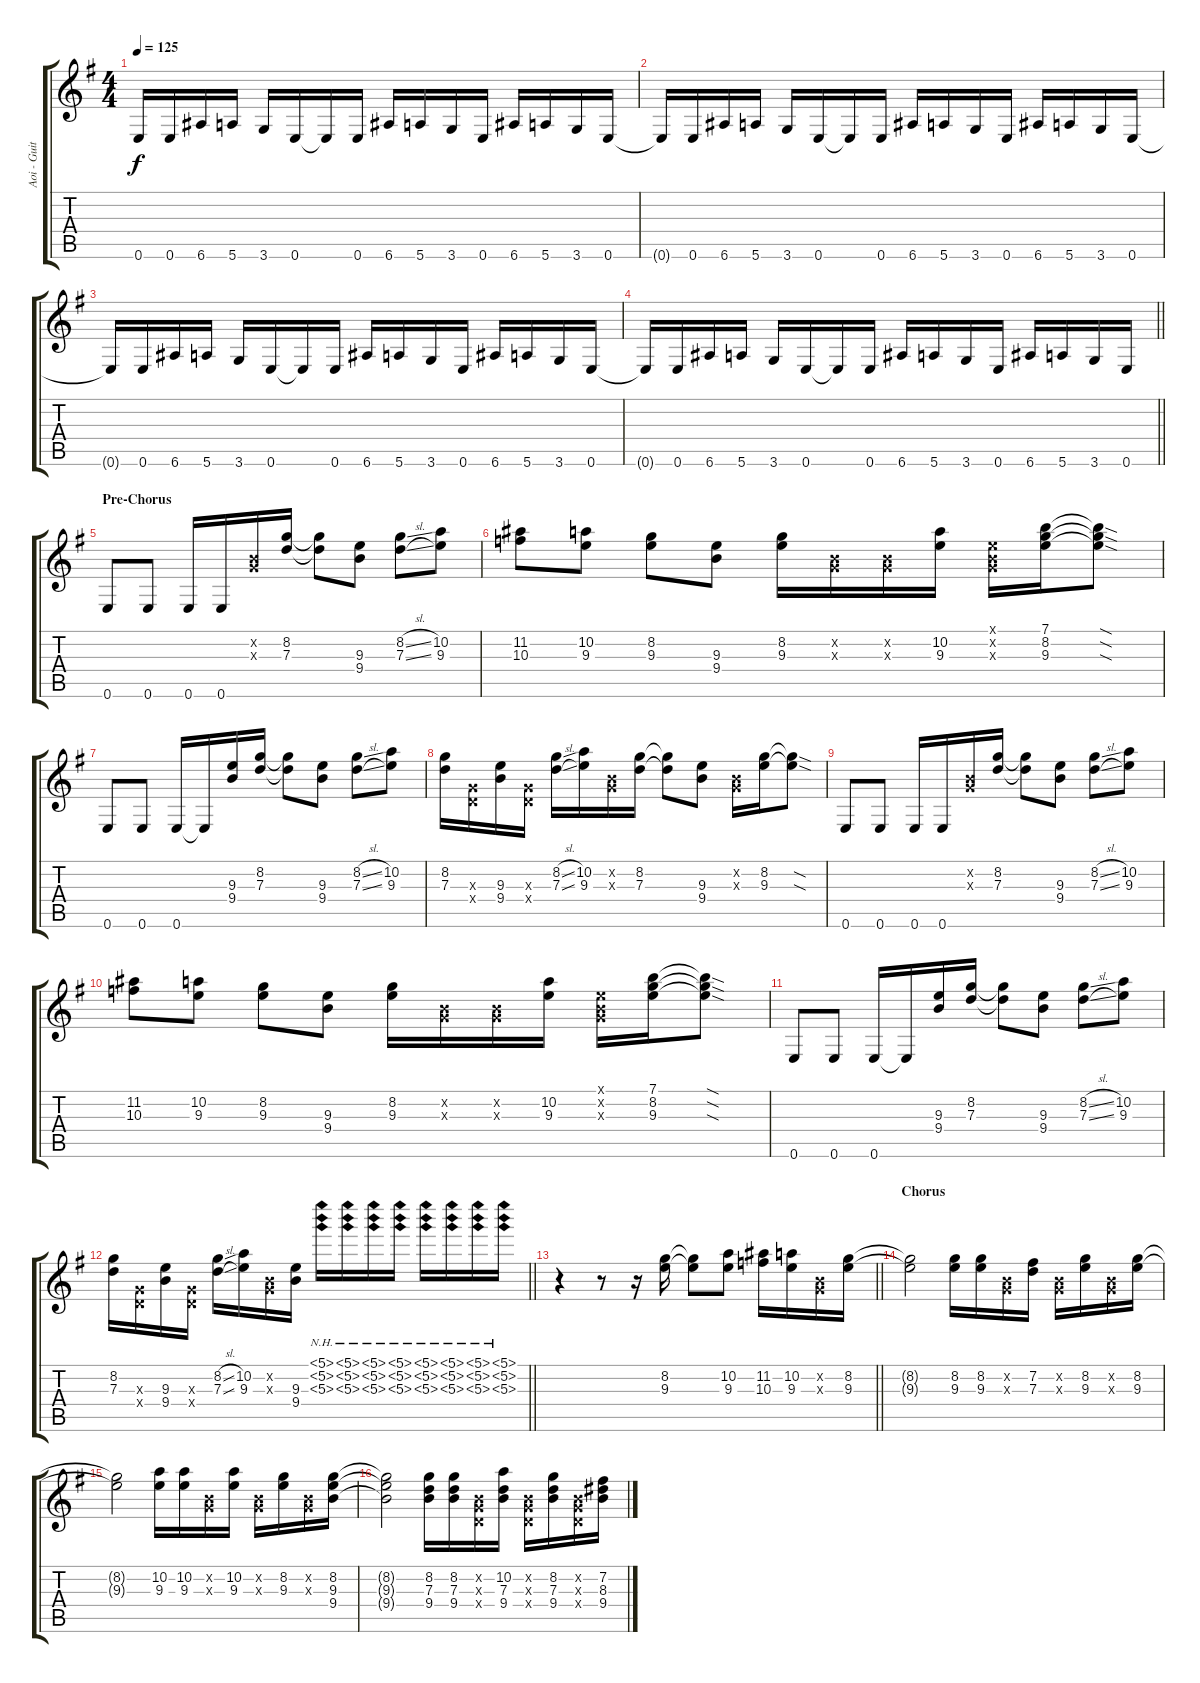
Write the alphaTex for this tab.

\track ("Aoi - Guitar 2" "Aoi - Guit") {instrument overdrivenguitar}
\staff {score tabs}
\tuning (E4 B3 G3 D3 A2 E2) {hide}
\ts (4 4)
\tempo 125
\clef g2
\ks eminor
0.6{t}.16{dy f} 0.6.16 6.6.16 5.6.16 3.6.16 0.6.16 0.6{t}.16 0.6.16 6.6.16 5.6.16 3.6.16 0.6.16 6.6.16 5.6.16 3.6.16 0.6.16 |
0.6{t}.16 0.6.16 6.6.16 5.6.16 3.6.16 0.6.16 0.6{t}.16 0.6.16 6.6.16 5.6.16 3.6.16 0.6.16 6.6.16 5.6.16 3.6.16 0.6.16 |
0.6{t}.16 0.6.16 6.6.16 5.6.16 3.6.16 0.6.16 0.6{t}.16 0.6.16 6.6.16 5.6.16 3.6.16 0.6.16 6.6.16 5.6.16 3.6.16 0.6.16 |
\barLineRight lightlight
0.6{t}.16 0.6.16 6.6.16 5.6.16 3.6.16 0.6.16 0.6{t}.16 0.6.16 6.6.16 5.6.16 3.6.16 0.6.16 6.6.16 5.6.16 3.6.16 0.6.16 |
\section ("" "Pre-Chorus")
0.6.8 0.6.8 0.6.16 0.6.16 (0.2{x} 0.3{x}).16 (8.2 7.3).16 (8.2{t} 7.3{t}).8 (9.3 9.4).8 (8.2{sl} 7.3{sl}).8 (10.2 9.3).8 |
(11.2 10.3).8 (10.2 9.3).8 (8.2 9.3).8 (9.3 9.4).8 (8.2 9.3).16 (0.2{x} 0.3{x}).16 (0.2{x} 0.3{x}).16 (10.2 9.3).16 (0.1{x} 0.2{x} 0.3{x}).16 (7.1 8.2 9.3).16 (7.1{sod t} 8.2{sod t} 9.3{sod t}).8 |
0.6.8 0.6.8 0.6.16 0.6{t}.16 (9.3 9.4).16 (8.2 7.3).16 (8.2{t} 7.3{t}).8 (9.3 9.4).8 (8.2{sl} 7.3{sl}).8 (10.2 9.3).8 |
(8.2 7.3).16 (0.3{x} 0.4{x}).16 (9.3 9.4).16 (0.3{x} 0.4{x}).16 (8.2{sl} 7.3{sl}).16 (10.2 9.3).16 (0.2{x} 0.3{x}).16 (8.2 7.3).16 (8.2{t} 7.3{t}).8 (9.3 9.4).8 (0.2{x} 0.3{x}).16 (8.2 9.3).16 (8.2{sod t} 9.3{sod t}).8 |
0.6.8 0.6.8 0.6.16 0.6.16 (0.2{x} 0.3{x}).16 (8.2 7.3).16 (8.2{t} 7.3{t}).8 (9.3 9.4).8 (8.2{sl} 7.3{sl}).8 (10.2 9.3).8 |
(11.2 10.3).8 (10.2 9.3).8 (8.2 9.3).8 (9.3 9.4).8 (8.2 9.3).16 (0.2{x} 0.3{x}).16 (0.2{x} 0.3{x}).16 (10.2 9.3).16 (0.1{x} 0.2{x} 0.3{x}).16 (7.1 8.2 9.3).16 (7.1{sod t} 8.2{sod t} 9.3{sod t}).8 |
0.6.8 0.6.8 0.6.16 0.6{t}.16 (9.3 9.4).16 (8.2 7.3).16 (8.2{t} 7.3{t}).8 (9.3 9.4).8 (8.2{sl} 7.3{sl}).8 (10.2 9.3).8 |
\barLineRight lightlight
(8.2 7.3).16 (0.3{x} 0.4{x}).16 (9.3 9.4).16 (0.3{x} 0.4{x}).16 (8.2{sl} 7.3{sl}).16 (10.2 9.3).16 (0.2{x} 0.3{x}).16 (9.3 9.4).16 (5.1{nh} 5.2{nh} 5.3{nh}).16 (5.1{nh} 5.2{nh} 5.3{nh}).16 (5.1{nh} 5.2{nh} 5.3{nh}).16 (5.1{nh} 5.2{nh} 5.3{nh}).16 (5.1{nh} 5.2{nh} 5.3{nh}).16 (5.1{nh} 5.2{nh} 5.3{nh}).16 (5.1{nh} 5.2{nh} 5.3{nh}).16 (5.1{nh} 5.2{nh} 5.3{nh}).16 |
\barLineRight lightlight
r.4 r.8 r.16 (8.2 9.3).16 (8.2{t} 9.3{t}).8 (10.2 9.3).8 (11.2 10.3).16 (10.2 9.3).16 (0.2{x} 0.3{x}).16 (8.2 9.3).16 |
\section ("" "Chorus")
(8.2{t} 9.3{t}).2 (8.2 9.3).16 (8.2 9.3).16 (0.2{x} 0.3{x}).16 (7.2 7.3).16 (0.2{x} 0.3{x}).16 (8.2 9.3).16 (0.2{x} 0.3{x}).16 (8.2 9.3).16 |
(8.2{t} 9.3{t}).2 (10.2 9.3).16 (10.2 9.3).16 (0.2{x} 0.3{x}).16 (10.2 9.3).16 (0.2{x} 0.3{x}).16 (8.2 9.3).16 (0.2{x} 0.3{x}).16 (8.2 9.3 9.4).16 |
(8.2{t} 9.3{t} 9.4{t}).2 (8.2 7.3 9.4).16 (8.2 7.3 9.4).16 (0.2{x} 0.3{x} 0.4{x}).16 (10.2 7.3 9.4).16 (0.2{x} 0.3{x} 0.4{x}).16 (8.2 7.3 9.4).16 (0.2{x} 0.3{x} 0.4{x}).16 (7.2 8.3 9.4).16
